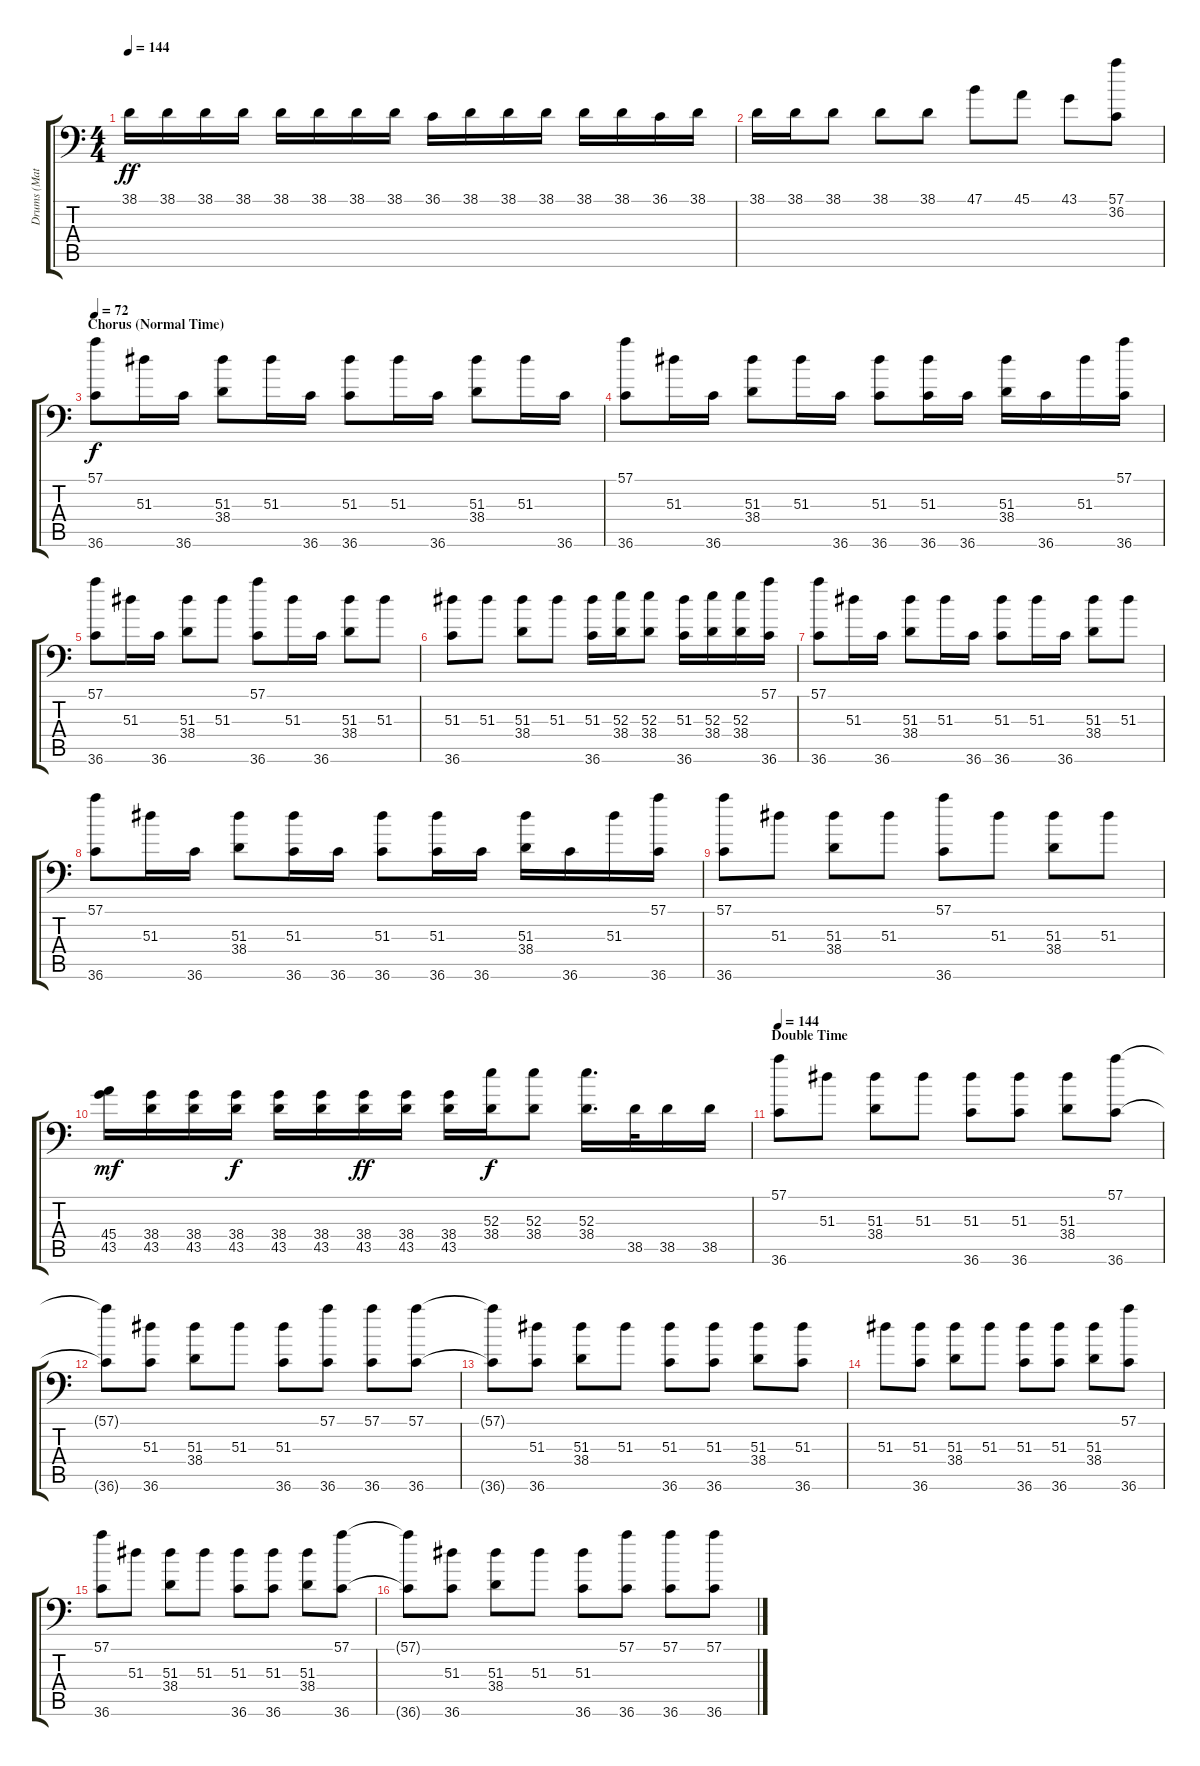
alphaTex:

\track ("Drums (Matt)" "Drums (Mat") {instrument acousticgrandpiano}
\staff {score tabs}
\tuning (C-1 C-1 C-1 C-1 C-1 C-1) {hide}
\ts (4 4)
\tempo 144
\clef f4
\ks c
38.1.16{dy ff} 38.1.16 38.1.16 38.1.16 38.1.16 38.1.16 38.1.16 38.1.16 36.1.16 38.1.16 38.1.16 38.1.16 38.1.16 38.1.16 36.1.16 38.1.16 |
38.1.16 38.1.16 38.1.8 38.1.8 38.1.8 47.1.8 45.1.8 43.1.8 (57.1 36.2).8 |
\section ("" "Chorus (Normal Time)")
\tempo 72
(57.1 36.6).8{dy f} 51.3.16 36.6.16 (51.3 38.4).8 51.3.16 36.6.16 (51.3 36.6).8 51.3.16 36.6.16 (51.3 38.4).8 51.3.16 36.6.16 |
(57.1 36.6).8 51.3.16 36.6.16 (51.3 38.4).8 51.3.16 36.6.16 (51.3 36.6).8 (51.3 36.6).16 36.6.16 (51.3 38.4).16 36.6.16 51.3.16 (57.1 36.6).16 |
(57.1 36.6).8 51.3.16 36.6.16 (51.3 38.4).8 51.3.8 (57.1 36.6).8 51.3.16 36.6.16 (51.3 38.4).8 51.3.8 |
(51.3 36.6).8 51.3.8 (51.3 38.4).8 51.3.8 (51.3 36.6).16 (52.3 38.4).16 (52.3 38.4).8 (51.3 36.6).16 (52.3 38.4).16 (52.3 38.4).16 (57.1 36.6).16 |
(57.1 36.6).8 51.3.16 36.6.16 (51.3 38.4).8 51.3.16 36.6.16 (51.3 36.6).8 51.3.16 36.6.16 (51.3 38.4).8 51.3.8 |
(57.1 36.6).8 51.3.16 36.6.16 (51.3 38.4).8 (51.3 36.6).16 36.6.16 (51.3 36.6).8 (51.3 36.6).16 36.6.16 (51.3 38.4).16 36.6.16 51.3.16 (57.1 36.6).16 |
(57.1 36.6).8 51.3.8 (51.3 38.4).8 51.3.8 (57.1 36.6).8 51.3.8 (51.3 38.4).8 51.3.8 |
(45.4 43.5).16{dy mf} (38.4 43.5).16 (38.4 43.5).16 (38.4 43.5).16{dy f} (38.4 43.5).16 (38.4 43.5).16 (38.4 43.5).16{dy ff} (38.4 43.5).16 (38.4 43.5).16 (52.3 38.4).16{dy f} (52.3 38.4).8 (52.3 38.4).16{d} 38.5.32 38.5.16 38.5.16 |
\section ("" "Double Time")
\tempo 144
(57.1 36.6).8 51.3.8 (51.3 38.4).8 51.3.8 (51.3 36.6).8 (51.3 36.6).8 (51.3 38.4).8 (57.1 36.6).8 |
(57.1{t} 36.6{t}).8 (51.3 36.6).8 (51.3 38.4).8 51.3.8 (51.3 36.6).8 (57.1 36.6).8 (57.1 36.6).8 (57.1 36.6).8 |
(57.1{t} 36.6{t}).8 (51.3 36.6).8 (51.3 38.4).8 51.3.8 (51.3 36.6).8 (51.3 36.6).8 (51.3 38.4).8 (51.3 36.6).8 |
51.3.8 (51.3 36.6).8 (51.3 38.4).8 51.3.8 (51.3 36.6).8 (51.3 36.6).8 (51.3 38.4).8 (57.1 36.6).8 |
(57.1 36.6).8 51.3.8 (51.3 38.4).8 51.3.8 (51.3 36.6).8 (51.3 36.6).8 (51.3 38.4).8 (57.1 36.6).8 |
(57.1{t} 36.6{t}).8 (51.3 36.6).8 (51.3 38.4).8 51.3.8 (51.3 36.6).8 (57.1 36.6).8 (57.1 36.6).8 (57.1 36.6).8
